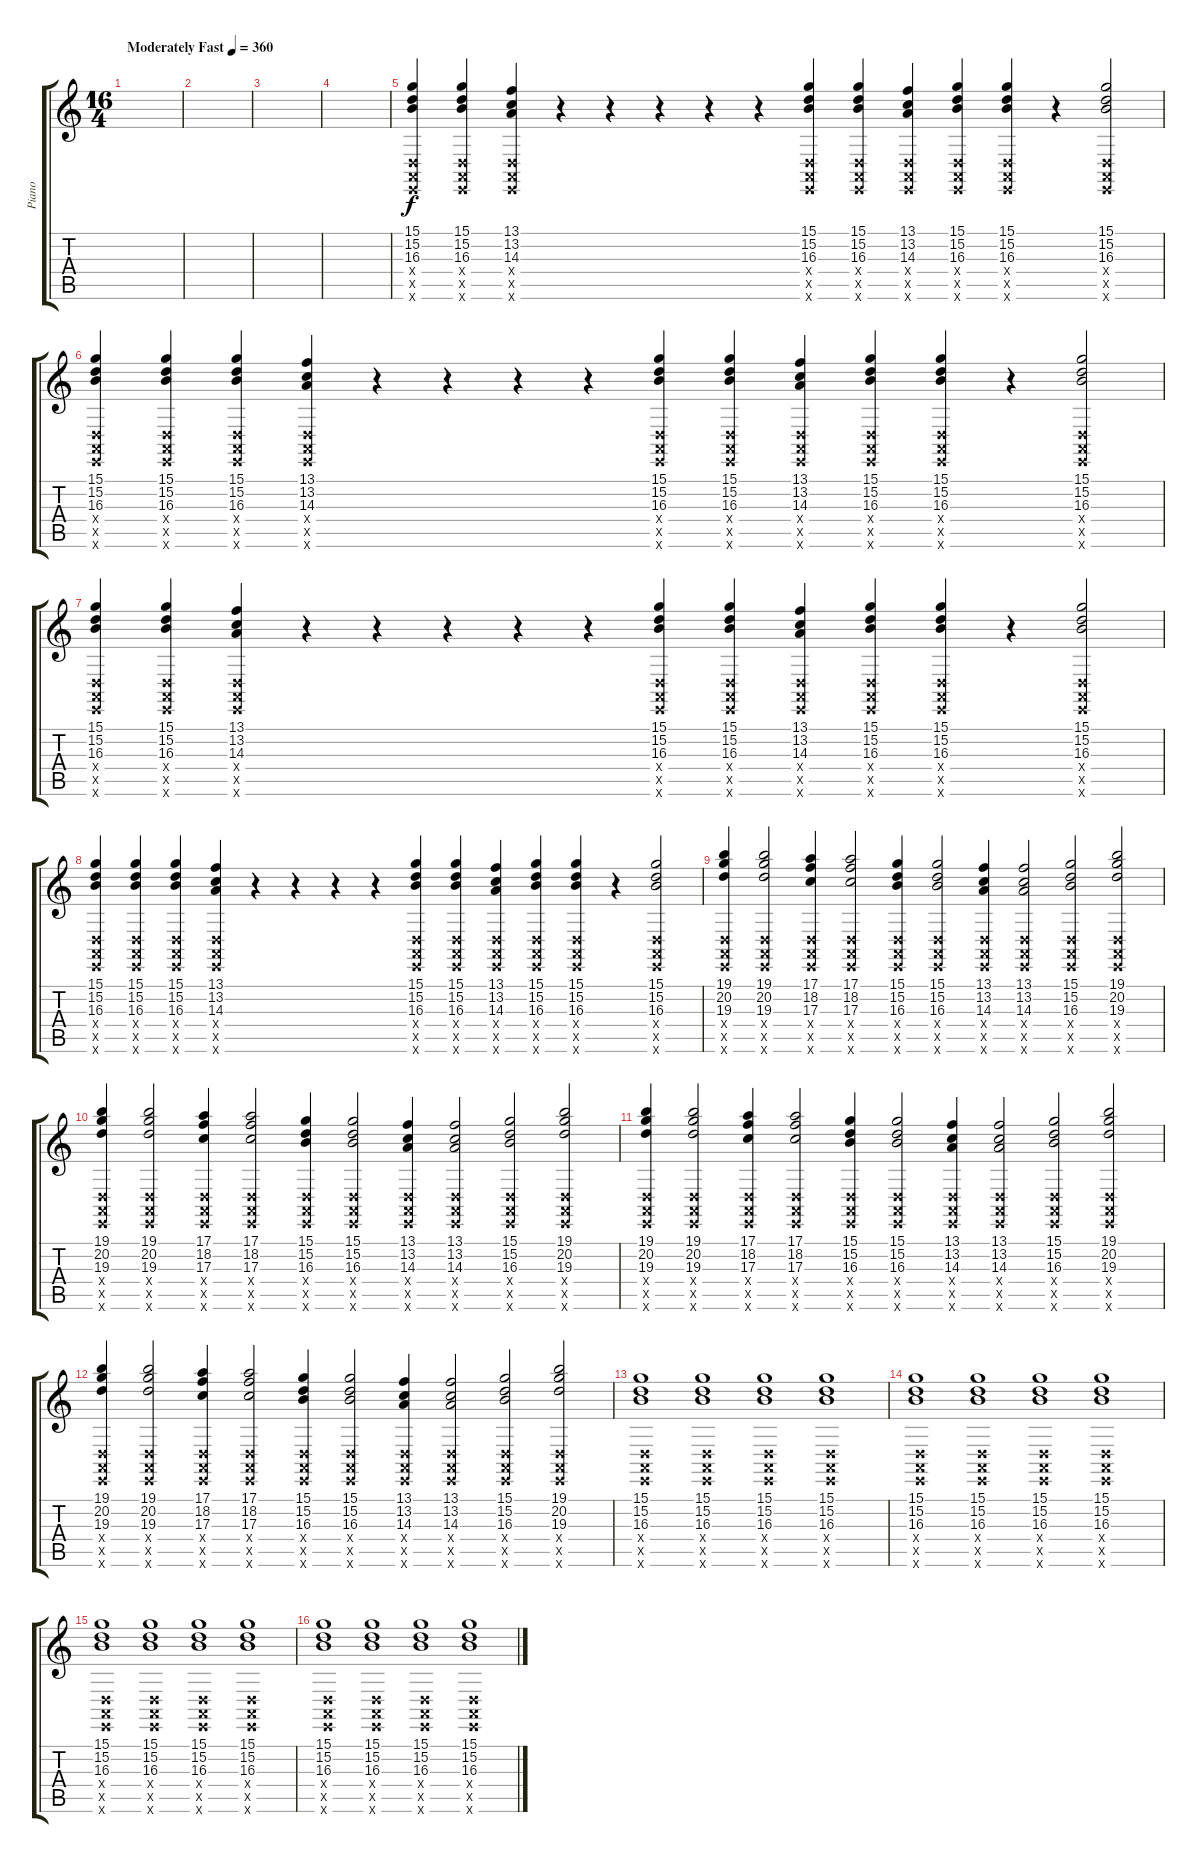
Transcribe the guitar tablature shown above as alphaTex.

\track ("Piano" "Piano") {instrument churchorgan}
\staff {score tabs}
\tuning (E4 B3 G3 D3 A2 E2) {hide}
\ts (16 4)
\tempo (360 "Moderately Fast")
\clef g2
\ks c
|
|
|
|
(15.1 15.2 16.3 0.4{x} 0.5{x} 0.6{x}).4 (15.1 15.2 16.3 0.4{x} 0.5{x} 0.6{x}).4 (13.1 13.2 14.3 0.4{x} 0.5{x} 0.6{x}).4 r.4 r.4 r.4 r.4 r.4 (15.1 15.2 16.3 0.4{x} 0.5{x} 0.6{x}).4 (15.1 15.2 16.3 0.4{x} 0.5{x} 0.6{x}).4 (13.1 13.2 14.3 0.4{x} 0.5{x} 0.6{x}).4 (15.1 15.2 16.3 0.4{x} 0.5{x} 0.6{x}).4 (15.1 15.2 16.3 0.4{x} 0.5{x} 0.6{x}).4 r.4 (15.1 15.2 16.3 0.4{x} 0.5{x} 0.6{x}).2 |
(15.1 15.2 16.3 0.4{x} 0.5{x} 0.6{x}).4 (15.1 15.2 16.3 0.4{x} 0.5{x} 0.6{x}).4 (15.1 15.2 16.3 0.4{x} 0.5{x} 0.6{x}).4 (13.1 13.2 14.3 0.4{x} 0.5{x} 0.6{x}).4 r.4 r.4 r.4 r.4 (15.1 15.2 16.3 0.4{x} 0.5{x} 0.6{x}).4 (15.1 15.2 16.3 0.4{x} 0.5{x} 0.6{x}).4 (13.1 13.2 14.3 0.4{x} 0.5{x} 0.6{x}).4 (15.1 15.2 16.3 0.4{x} 0.5{x} 0.6{x}).4 (15.1 15.2 16.3 0.4{x} 0.5{x} 0.6{x}).4 r.4 (15.1 15.2 16.3 0.4{x} 0.5{x} 0.6{x}).2 |
(15.1 15.2 16.3 0.4{x} 0.5{x} 0.6{x}).4 (15.1 15.2 16.3 0.4{x} 0.5{x} 0.6{x}).4 (13.1 13.2 14.3 0.4{x} 0.5{x} 0.6{x}).4 r.4 r.4 r.4 r.4 r.4 (15.1 15.2 16.3 0.4{x} 0.5{x} 0.6{x}).4 (15.1 15.2 16.3 0.4{x} 0.5{x} 0.6{x}).4 (13.1 13.2 14.3 0.4{x} 0.5{x} 0.6{x}).4 (15.1 15.2 16.3 0.4{x} 0.5{x} 0.6{x}).4 (15.1 15.2 16.3 0.4{x} 0.5{x} 0.6{x}).4 r.4 (15.1 15.2 16.3 0.4{x} 0.5{x} 0.6{x}).2 |
(15.1 15.2 16.3 0.4{x} 0.5{x} 0.6{x}).4 (15.1 15.2 16.3 0.4{x} 0.5{x} 0.6{x}).4 (15.1 15.2 16.3 0.4{x} 0.5{x} 0.6{x}).4 (13.1 13.2 14.3 0.4{x} 0.5{x} 0.6{x}).4 r.4 r.4 r.4 r.4 (15.1 15.2 16.3 0.4{x} 0.5{x} 0.6{x}).4 (15.1 15.2 16.3 0.4{x} 0.5{x} 0.6{x}).4 (13.1 13.2 14.3 0.4{x} 0.5{x} 0.6{x}).4 (15.1 15.2 16.3 0.4{x} 0.5{x} 0.6{x}).4 (15.1 15.2 16.3 0.4{x} 0.5{x} 0.6{x}).4 r.4 (15.1 15.2 16.3 0.4{x} 0.5{x} 0.6{x}).2 |
(19.1 20.2 19.3 0.4{x} 0.5{x} 0.6{x}).4 (19.1 20.2 19.3 0.4{x} 0.5{x} 0.6{x}).2 (17.1 18.2 17.3 0.4{x} 0.5{x} 0.6{x}).4 (17.1 18.2 17.3 0.4{x} 0.5{x} 0.6{x}).2 (15.1 15.2 16.3 0.4{x} 0.5{x} 0.6{x}).4 (15.1 15.2 16.3 0.4{x} 0.5{x} 0.6{x}).2 (13.1 13.2 14.3 0.4{x} 0.5{x} 0.6{x}).4 (13.1 13.2 14.3 0.4{x} 0.5{x} 0.6{x}).2 (15.1 15.2 16.3 0.4{x} 0.5{x} 0.6{x}).2 (19.1 20.2 19.3 0.4{x} 0.5{x} 0.6{x}).2 |
(19.1 20.2 19.3 0.4{x} 0.5{x} 0.6{x}).4 (19.1 20.2 19.3 0.4{x} 0.5{x} 0.6{x}).2 (17.1 18.2 17.3 0.4{x} 0.5{x} 0.6{x}).4 (17.1 18.2 17.3 0.4{x} 0.5{x} 0.6{x}).2 (15.1 15.2 16.3 0.4{x} 0.5{x} 0.6{x}).4 (15.1 15.2 16.3 0.4{x} 0.5{x} 0.6{x}).2 (13.1 13.2 14.3 0.4{x} 0.5{x} 0.6{x}).4 (13.1 13.2 14.3 0.4{x} 0.5{x} 0.6{x}).2 (15.1 15.2 16.3 0.4{x} 0.5{x} 0.6{x}).2 (19.1 20.2 19.3 0.4{x} 0.5{x} 0.6{x}).2 |
(19.1 20.2 19.3 0.4{x} 0.5{x} 0.6{x}).4 (19.1 20.2 19.3 0.4{x} 0.5{x} 0.6{x}).2 (17.1 18.2 17.3 0.4{x} 0.5{x} 0.6{x}).4 (17.1 18.2 17.3 0.4{x} 0.5{x} 0.6{x}).2 (15.1 15.2 16.3 0.4{x} 0.5{x} 0.6{x}).4 (15.1 15.2 16.3 0.4{x} 0.5{x} 0.6{x}).2 (13.1 13.2 14.3 0.4{x} 0.5{x} 0.6{x}).4 (13.1 13.2 14.3 0.4{x} 0.5{x} 0.6{x}).2 (15.1 15.2 16.3 0.4{x} 0.5{x} 0.6{x}).2 (19.1 20.2 19.3 0.4{x} 0.5{x} 0.6{x}).2 |
(19.1 20.2 19.3 0.4{x} 0.5{x} 0.6{x}).4 (19.1 20.2 19.3 0.4{x} 0.5{x} 0.6{x}).2 (17.1 18.2 17.3 0.4{x} 0.5{x} 0.6{x}).4 (17.1 18.2 17.3 0.4{x} 0.5{x} 0.6{x}).2 (15.1 15.2 16.3 0.4{x} 0.5{x} 0.6{x}).4 (15.1 15.2 16.3 0.4{x} 0.5{x} 0.6{x}).2 (13.1 13.2 14.3 0.4{x} 0.5{x} 0.6{x}).4 (13.1 13.2 14.3 0.4{x} 0.5{x} 0.6{x}).2 (15.1 15.2 16.3 0.4{x} 0.5{x} 0.6{x}).2 (19.1 20.2 19.3 0.4{x} 0.5{x} 0.6{x}).2 |
(15.1 15.2 16.3 0.4{x} 0.5{x} 0.6{x}).1 (15.1 15.2 16.3 0.4{x} 0.5{x} 0.6{x}).1 (15.1 15.2 16.3 0.4{x} 0.5{x} 0.6{x}).1 (15.1 15.2 16.3 0.4{x} 0.5{x} 0.6{x}).1 |
(15.1 15.2 16.3 0.4{x} 0.5{x} 0.6{x}).1 (15.1 15.2 16.3 0.4{x} 0.5{x} 0.6{x}).1 (15.1 15.2 16.3 0.4{x} 0.5{x} 0.6{x}).1 (15.1 15.2 16.3 0.4{x} 0.5{x} 0.6{x}).1 |
(15.1 15.2 16.3 0.4{x} 0.5{x} 0.6{x}).1 (15.1 15.2 16.3 0.4{x} 0.5{x} 0.6{x}).1 (15.1 15.2 16.3 0.4{x} 0.5{x} 0.6{x}).1 (15.1 15.2 16.3 0.4{x} 0.5{x} 0.6{x}).1 |
(15.1 15.2 16.3 0.4{x} 0.5{x} 0.6{x}).1 (15.1 15.2 16.3 0.4{x} 0.5{x} 0.6{x}).1 (15.1 15.2 16.3 0.4{x} 0.5{x} 0.6{x}).1 (15.1 15.2 16.3 0.4{x} 0.5{x} 0.6{x}).1
